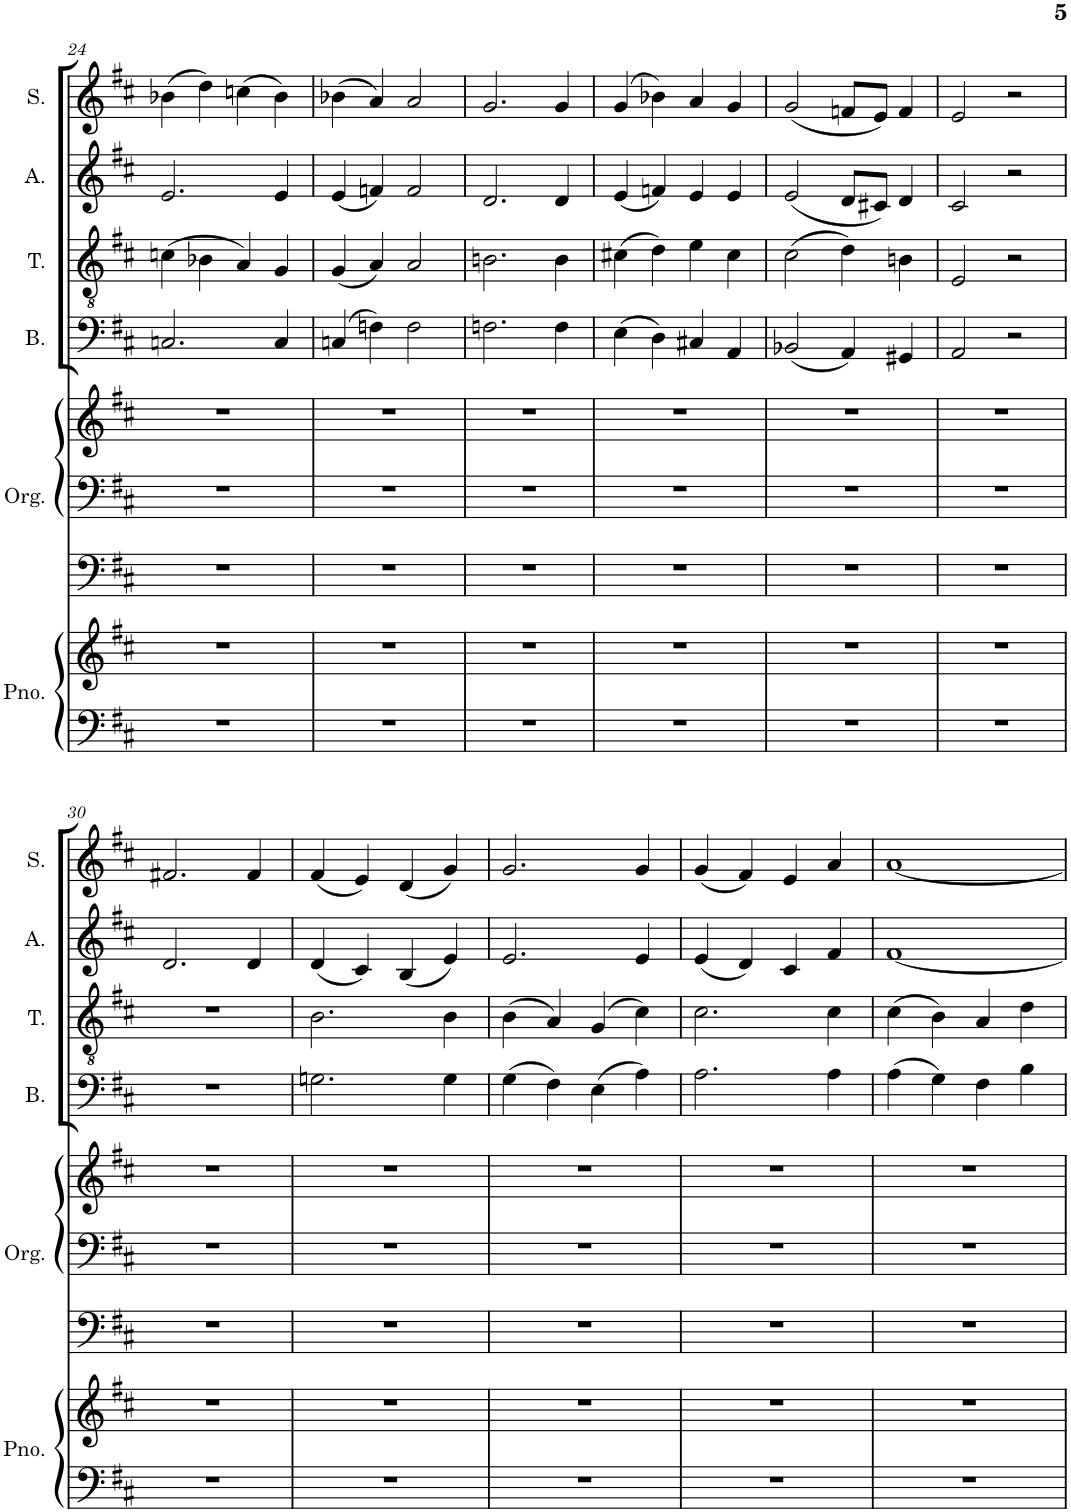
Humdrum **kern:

**kern	**kern	**kern	**kern	**kern	**kern	**kern	**kern	**kern
*part6	*part6	*part5	*part5	*part5	*part4	*part3	*part2	*part1
*staff9	*staff8	*staff7	*staff6	*staff5	*staff4	*staff3	*staff2	*staff1
*I"Piano	*	*I"Organ	*	*	*I"Bass	*I"Tenor	*I"Alto	*I"Soprano
*I'Pno.	*	*I'Org.	*	*	*I'B.	*I'T.	*I'A.	*I'S.
!!LO:PB:g=z
*clefF4	*clefG2	*clefF4	*clefF4	*clefG2	*clefF4	*clefGv2	*clefG2	*clefG2
*k[f#c#]	*k[f#c#]	*k[f#c#]	*k[f#c#]	*k[f#c#]	*k[f#c#]	*k[f#c#]	*k[f#c#]	*k[f#c#]
*M4/4	*M4/4	*M4/4	*M4/4	*M4/4	*M4/4	*M4/4	*M4/4	*M4/4
=24	=24	=24	=24	=24	=24	=24	=24	=24
1r	1r	1r	1r	1r	2.Cn/	(4cn\	2.e/	(4b-X\
.	.	.	.	.	.	4B-X\	.	4dd\)
.	.	.	.	.	.	4A/)	.	(4ccn\
.	.	.	.	.	4C/	4G/	4e/	4b-\)
=25	=25	=25	=25	=25	=25	=25	=25	=25
1r	1r	1r	1r	1r	(4Cn/	(4G/	(4e/	(4b-X\
.	.	.	.	.	4Fn\)	4A/)	4fn/)	4a/)
.	.	.	.	.	2F\	2A/	2f/	2a/
=26	=26	=26	=26	=26	=26	=26	=26	=26
1r	1r	1r	1r	1r	2.Fn\	2.Bn\	2.d/	2.g/
.	.	.	.	.	4F\	4B\	4d/	4g/
=27	=27	=27	=27	=27	=27	=27	=27	=27
1r	1r	1r	1r	1r	(4E\	(4c#X\	(4e/	(4g/
.	.	.	.	.	4D\)	4d\)	4fn/)	4b-X\)
.	.	.	.	.	4C#X/	4e\	4e/	4a/
.	.	.	.	.	4AA/	4c#\	4e/	4g/
=28	=28	=28	=28	=28	=28	=28	=28	=28
1r	1r	1r	1r	1r	(2BB-X/	(2c#\	(2e/	(2g/
.	.	.	.	.	4AA/)	4d\)	8d/L	8fn/L
.	.	.	.	.	.	.	8c#X/J)	8e/J)
.	.	.	.	.	4GG#X/	4Bn\	4d/	4f/
=29	=29	=29	=29	=29	=29	=29	=29	=29
1r	1r	1r	1r	1r	2AA/	2E/	2c#/	2e/
.	.	.	.	.	2r	2r	2r	2r
!!LO:LB:g=z
=30	=30	=30	=30	=30	=30	=30	=30	=30
1r	1r	1r	1r	1r	1r	1r	2.d/	2.f#X/
.	.	.	.	.	.	.	4d/	4f#/
=31	=31	=31	=31	=31	=31	=31	=31	=31
1r	1r	1r	1r	1r	2.Gn\	2.B\	(4d/	(4f#/
.	.	.	.	.	.	.	4c#/)	4e/)
.	.	.	.	.	.	.	(4B/	(4d/
.	.	.	.	.	4G\	4B\	4e/)	4g/)
=32	=32	=32	=32	=32	=32	=32	=32	=32
1r	1r	1r	1r	1r	(4G\	(4B\	2.e/	2.g/
.	.	.	.	.	4F#\)	4A/)	.	.
.	.	.	.	.	(4E\	(4G/	.	.
.	.	.	.	.	4A\)	4c#\)	4e/	4g/
=33	=33	=33	=33	=33	=33	=33	=33	=33
1r	1r	1r	1r	1r	2.A\	2.c#\	(4e/	(4g/
.	.	.	.	.	.	.	4d/)	4f#/)
.	.	.	.	.	.	.	4c#/	4e/
.	.	.	.	.	4A\	4c#\	4f#/	4a/
=34	=34	=34	=34	=34	=34	=34	=34	=34
1r	1r	1r	1r	1r	(4A\	(4c#\	[1f#	[1a
.	.	.	.	.	4G\)	4B\)	.	.
.	.	.	.	.	4F#\	4A/	.	.
.	.	.	.	.	4B\	4d\	.	.
=	=	=	=	=	=	=	=	=
*-	*-	*-	*-	*-	*-	*-	*-	*-
